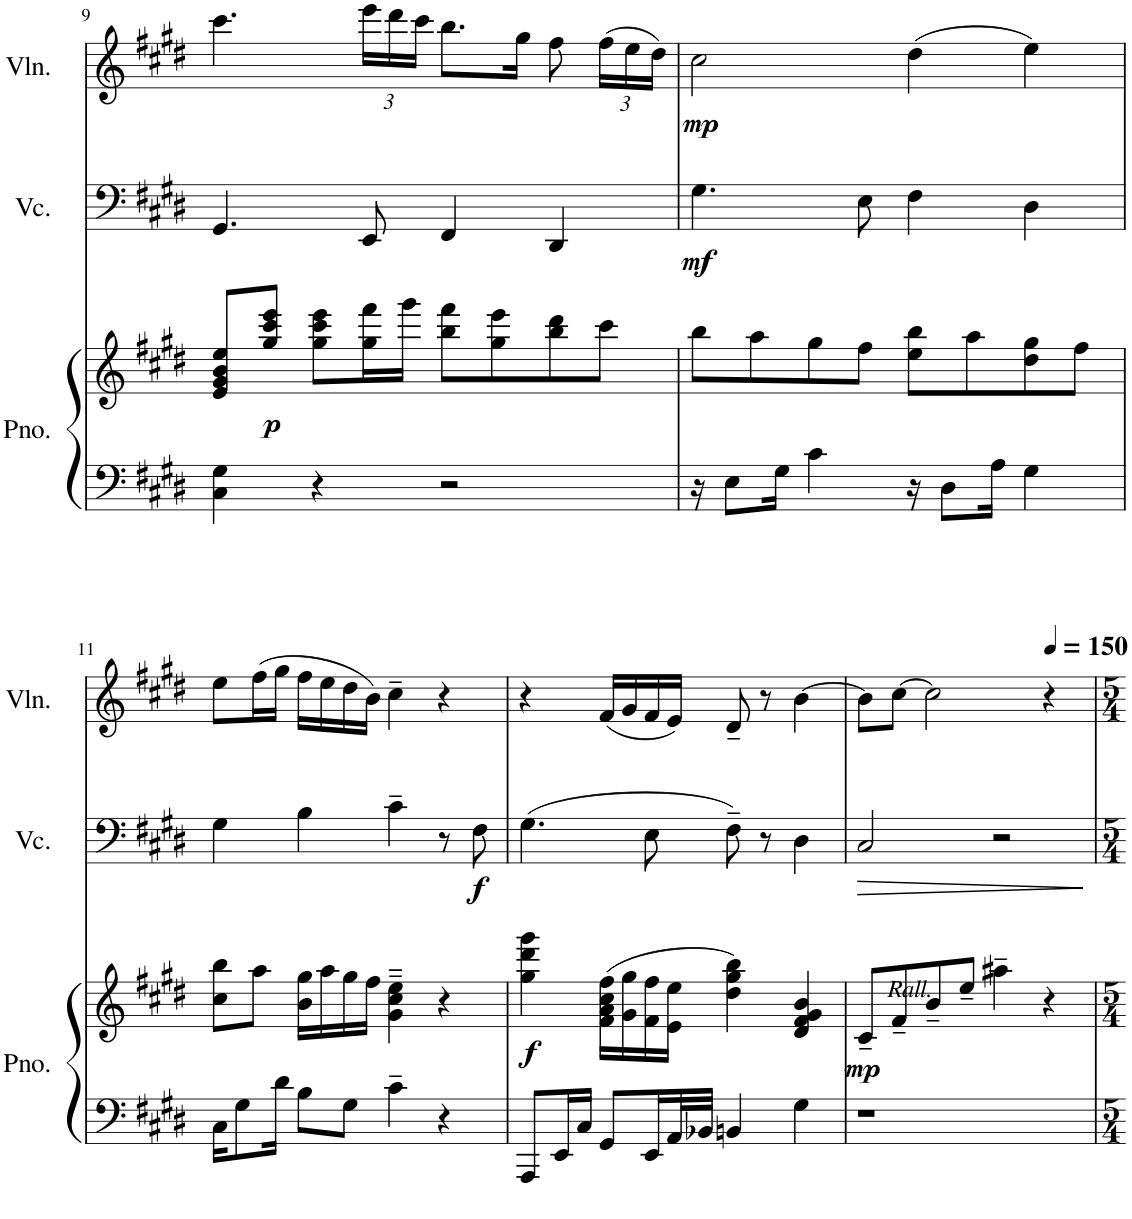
**kern	**kern	**dynam	**kern	**dynam	**kern	**dynam
*part3	*part3	*part3	*part2	*part2	*part1	*part1
*staff4	*staff3	*staff3/4	*staff2	*staff2	*staff1	*staff1
*I"鋼琴	*	*	*I"大提琴	*	*I"小提琴	*
!!LO:PB:g=z
*clefF4	*clefG2	*	*clefF4	*	*clefG2	*
*k[f#c#g#d#]	*k[f#c#g#d#]	*	*k[f#c#g#d#]	*	*k[f#c#g#d#]	*
*c#:	*c#:	*	*c#:	*	*c#:	*
*M4/4	*M4/4	*	*M4/4	*	*M4/4	*
=9	=9	=9	=9	=9	=9	=9
4C#\ 4G#\	8e/ 8g#/ 8b/ 8ee/L	.	4.GG#/	.	4.ccc#\	.
!	!	!LO:DY:b	!	!	!	!
.	8gg#/ 8ccc#/ 8eee/J	p	.	.	.	.
4r	8gg#\ 8ccc#\ 8eee\L	.	.	.	.	.
*	*	*	*	*	*Xbrackettup	*
.	16gg#\ 16fff#\L	.	8EE/	.	24eee\LL	.
.	.	.	.	.	24ddd#\	.
.	16ggg#\JJ	.	.	.	.	.
.	.	.	.	.	24ccc#\JJ	.
2r	8bb\ 8fff#\L	.	4FF#/	.	8.bb\L	.
.	8gg#\ 8eee\	.	.	.	.	.
.	.	.	.	.	16gg#\Jk	.
.	8bb\ 8ddd#\	.	4DD#/	.	8ff#\	.
.	8ccc#\J	.	.	.	(24ff#\LL	.
.	.	.	.	.	24ee\	.
.	.	.	.	.	24dd#\JJ)	.
=10	=10	=10	=10	=10	=10	=10
!	!	!	!	!LO:DY:b	!	!LO:DY:b
16r	8bb\L	.	4.G#\	mf	2cc#\	mp
8E\L	.	.	.	.	.	.
.	8aa\	.	.	.	.	.
16G#\Jk	.	.	.	.	.	.
4c#\	8gg#\	.	.	.	.	.
.	8ff#\J	.	8E\	.	.	.
16r	8ee\ 8bb\L	.	4F#\	.	(4dd#\	.
8D#\L	.	.	.	.	.	.
.	8aa\	.	.	.	.	.
16A\Jk	.	.	.	.	.	.
4G#\	8dd#\ 8gg#\	.	4D#\	.	4ee\)	.
.	8ff#\J	.	.	.	.	.
!!LO:LB:g=z
=11	=11	=11	=11	=11	=11	=11
16C#\KL	8cc#\ 8bb\L	.	4G#\	.	8ee\L	.
8G#\	.	.	.	.	.	.
.	8aa\J	.	.	.	(16ff#\L	.
16d#\Jk	.	.	.	.	16gg#\JJ	.
8B\L	16b\ 16gg#\LL	.	4B\	.	16ff#\LL	.
.	16aa\	.	.	.	16ee\	.
8G#\J	16gg#\	.	.	.	16dd#\	.
.	16ff#\JJ	.	.	.	16b\JJ)	.
4c#~\	4g#\~ 4cc#\~ 4ee\~	.	4c#~\	.	4cc#~\	.
4r	4r	.	8r	.	4r	.
!	!	!	!	!LO:DY:b	!	!
.	.	.	8F#\	f	.	.
=12	=12	=12	=12	=12	=12	=12
!	!	!LO:DY:b	!	!	!	!
8AAA/L	4gg#\ 4ddd#\ 4ggg#\	f	(4.G#\	.	4r	.
16EE/L	.	.	.	.	.	.
16C#/JJ	.	.	.	.	.	.
8GG#/L	(16f#\ 16a\ 16cc#\ 16ff#\LL	.	.	.	(16f#/LL	.
.	16g#\ 16gg#\	.	.	.	16g#/	.
16EE/L	16f#\ 16ff#\	.	8E\	.	16f#/	.
32AA/L	16e\ 16ee\JJ	.	.	.	16e/JJ)	.
32BB-X/JJJ	.	.	.	.	.	.
4BBn/	4dd#\ 4gg#\ 4bb\)	.	8F#~\)	.	8d#~/	.
.	.	.	8r	.	8r	.
4G#\	4d#/ 4f#/ 4g#/ 4b/	.	4D#\	.	[4b\	.
=13	=13	=13	=13	=13	=13	=13
!	!LO:TX:b:i:t=Rall.	!	!	!	!	!
!	!	!LO:DY:b	!	!LO:HP:b	!	!
1r	8c#~/L	mp	2C#/	>	8b\L]	.
.	8f#~/	.	.	.	[8cc#\J	.
.	8b~/	.	.	.	2cc#\]	.
.	8ee~/J	.	.	.	.	.
.	4aa#X~\	.	2r	.	.	.
*	*	*	*	*	*MM150	*
.	4r	.	.	.	4r	.
.	.	.	.	]	.	.
=	=	=	=	=	=	=
*-	*-	*-	*-	*-	*-	*-
